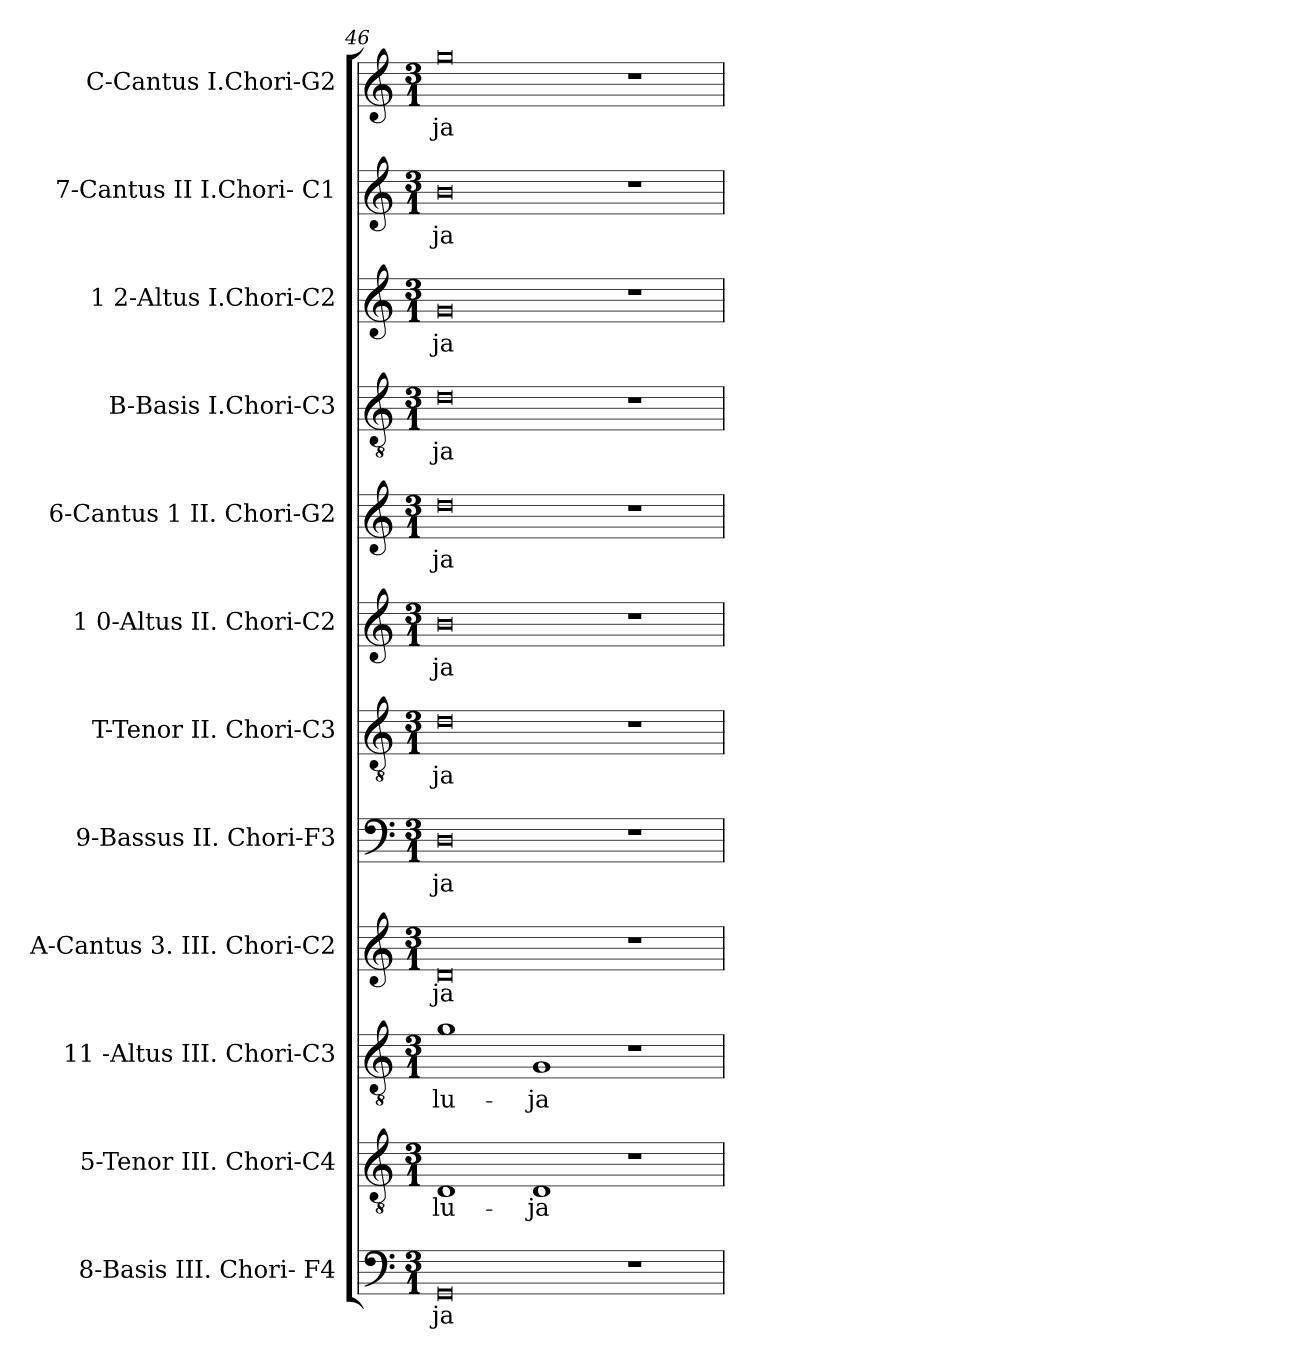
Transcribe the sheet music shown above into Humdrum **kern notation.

**kern	**text	**kern	**text	**kern	**text	**kern	**text	**kern	**text	**kern	**text	**kern	**text	**kern	**text	**kern	**text	**kern	**text	**kern	**text	**kern	**text
*part12	*part12	*part11	*part11	*part10	*part10	*part9	*part9	*part8	*part8	*part7	*part7	*part6	*part6	*part5	*part5	*part4	*part4	*part3	*part3	*part2	*part2	*part1	*part1
*staff12	*staff12	*staff11	*staff11	*staff10	*staff10	*staff9	*staff9	*staff8	*staff8	*staff7	*staff7	*staff6	*staff6	*staff5	*staff5	*staff4	*staff4	*staff3	*staff3	*staff2	*staff2	*staff1	*staff1
*I"8-Basis  III. Chori- F4	*	*I"5-Tenor  III. Chori-C4	*	*I"11 -Altus  III. Chori-C3	*	*I"A-Cantus 3.  III. Chori-C2	*	*I"9-Bassus  II. Chori-F3	*	*I"T-Tenor  II. Chori-C3	*	*I"1 0-Altus  II. Chori-C2	*	*I"6-Cantus 1  II. Chori-G2	*	*I"B-Basis  I.Chori-C3	*	*I"1 2-Altus  I.Chori-C2	*	*I"7-Cantus II  I.Chori- C1	*	*I"C-Cantus  I.Chori-G2	*
*	*	*	*	*	*	*I'A	*	*	*	*I'T	*	*	*	*	*	*I'B	*	*	*	*	*	*I'C	*
*clefF4	*	*clefGv2	*	*clefGv2	*	*clefG2	*	*clefF4	*	*clefGv2	*	*clefG2	*	*clefG2	*	*clefGv2	*	*clefG2	*	*clefG2	*	*clefG2	*
*k[]	*	*k[]	*	*k[]	*	*k[]	*	*k[]	*	*k[]	*	*k[]	*	*k[]	*	*k[]	*	*k[]	*	*k[]	*	*k[]	*
*C:	*	*C:	*	*C:	*	*C:	*	*C:	*	*C:	*	*C:	*	*C:	*	*C:	*	*C:	*	*C:	*	*C:	*
*M3/1	*	*M3/1	*	*M3/1	*	*M3/1	*	*M3/1	*	*M3/1	*	*M3/1	*	*M3/1	*	*M3/1	*	*M3/1	*	*M3/1	*	*M3/1	*
=46	=46	=46	=46	=46	=46	=46	=46	=46	=46	=46	=46	=46	=46	=46	=46	=46	=46	=46	=46	=46	=46	=46	=46
!	!LO:LY:b:cj	!	!LO:LY:b:cj	!	!LO:LY:b:cj	!	!LO:LY:b:cj	!	!LO:LY:b:cj	!	!LO:LY:b:cj	!	!LO:LY:b:cj	!	!LO:LY:b:cj	!	!LO:LY:b:cj	!	!LO:LY:b:cj	!	!LO:LY:b:cj	!	!LO:LY:b:cj
0GG	-ja	1D	-lu-	1g	-lu-	0d	-ja	0D	-ja	0d	-ja	0b	-ja	0dd	-ja	0d	-ja	0g	-ja	0b	-ja	0gg	-ja
!	!	!	!LO:LY:b:cj	!	!LO:LY:b:cj	!	!	!	!	!	!	!	!	!	!	!	!	!	!	!	!	!	!
.	.	1D	-ja	1G	-ja	.	.	.	.	.	.	.	.	.	.	.	.	.	.	.	.	.	.
1r	.	1r	.	1r	.	1r	.	1r	.	1r	.	1r	.	1r	.	1r	.	1r	.	1r	.	1r	.
=	=	=	=	=	=	=	=	=	=	=	=	=	=	=	=	=	=	=	=	=	=	=	=
*-	*-	*-	*-	*-	*-	*-	*-	*-	*-	*-	*-	*-	*-	*-	*-	*-	*-	*-	*-	*-	*-	*-	*-
